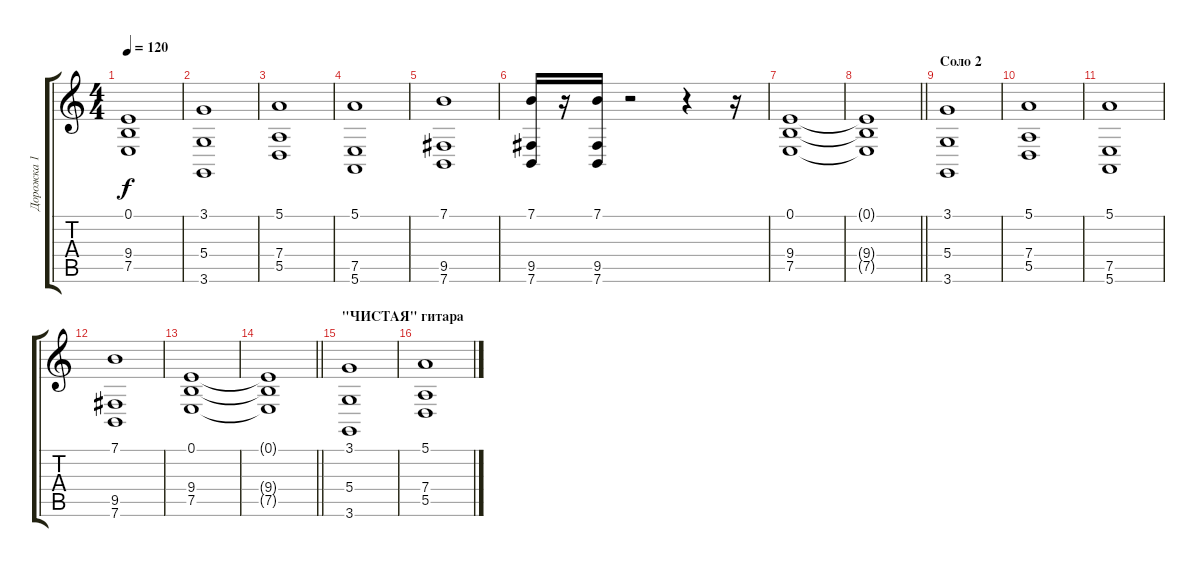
\track ("Дорожка 1" "Дорожка 1") {instrument lead6voice}
\staff {score tabs}
\tuning (E4 B3 G3 D3 A2 E2) {hide}
\ts (4 4)
\tempo 120
\clef g2
\ks c
(0.1{t} 9.4{t} 7.5{t}).1{dy f} |
(3.1 5.4 3.6).1 |
(5.1 7.4 5.5).1 |
(5.1 7.5 5.6).1 |
(7.1 9.5 7.6).1 |
(7.1 9.5 7.6).16 r.16 (7.1 9.5 7.6).16 r.2 r.4 r.16 |
(0.1 9.4 7.5).1 |
\barLineRight lightlight
(0.1{t} 9.4{t} 7.5{t}).1 |
\section ("" "Соло 2")
(3.1 5.4 3.6).1 |
(5.1 7.4 5.5).1 |
(5.1 7.5 5.6).1 |
(7.1 9.5 7.6).1 |
(0.1 9.4 7.5).1 |
\barLineRight lightlight
(0.1{t} 9.4{t} 7.5{t}).1 |
\section ("" "\"ЧИСТАЯ\" гитара")
(3.1 5.4 3.6).1 |
(5.1 7.4 5.5).1
